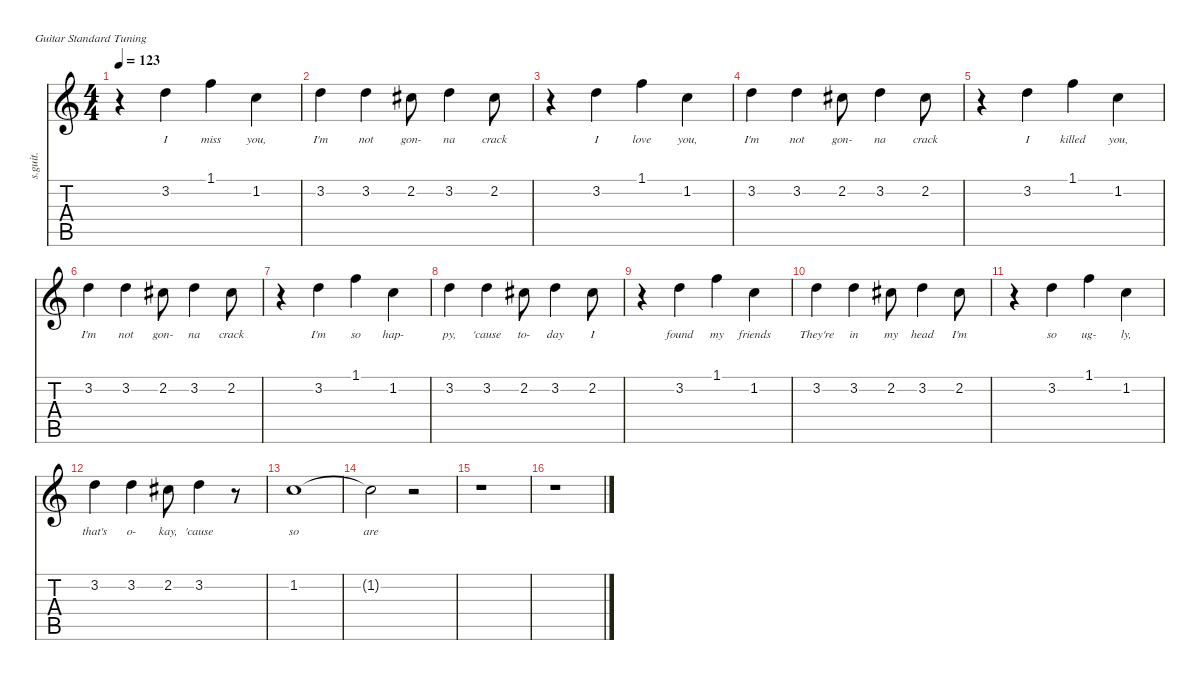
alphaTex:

\defaultSystemsLayout 4
\hideDynamics
\bracketExtendMode nobrackets
\track ("Kurt Cobain - Vocals" "s.guit.") {instrument oboe}
\staff {score tabs}
\tuning (E4 B3 G3 D3 A2 E2)
\displaytranspose 12
\ts (4 4)
\tempo 123
\clef g2
\ks c
r.4{dy fff} 3.2.4{lyrics (0 "I") lyrics (1 "") lyrics (2 "") lyrics (3 "") lyrics (4 "")} 1.1.4{lyrics (0 "miss") lyrics (1 "") lyrics (2 "") lyrics (3 "") lyrics (4 "")} 1.2.4{lyrics (0 "you,") lyrics (1 "") lyrics (2 "") lyrics (3 "") lyrics (4 "")} |
3.2.4{lyrics (0 "I'm") lyrics (1 "") lyrics (2 "") lyrics (3 "") lyrics (4 "")} 3.2.4{lyrics (0 "not") lyrics (1 "") lyrics (2 "") lyrics (3 "") lyrics (4 "")} 2.2{acc #}.8{lyrics (0 "gon-") lyrics (1 "") lyrics (2 "") lyrics (3 "") lyrics (4 "")} 3.2.4{lyrics (0 "na") lyrics (1 "") lyrics (2 "") lyrics (3 "") lyrics (4 "")} 2.2{acc #}.8{lyrics (0 "crack") lyrics (1 "") lyrics (2 "") lyrics (3 "") lyrics (4 "")} |
r.4 3.2.4{lyrics (0 "I") lyrics (1 "") lyrics (2 "") lyrics (3 "") lyrics (4 "")} 1.1.4{lyrics (0 "love") lyrics (1 "") lyrics (2 "") lyrics (3 "") lyrics (4 "")} 1.2.4{lyrics (0 "you,") lyrics (1 "") lyrics (2 "") lyrics (3 "") lyrics (4 "")} |
3.2.4{lyrics (0 "I'm") lyrics (1 "") lyrics (2 "") lyrics (3 "") lyrics (4 "")} 3.2.4{lyrics (0 "not") lyrics (1 "") lyrics (2 "") lyrics (3 "") lyrics (4 "")} 2.2{acc #}.8{lyrics (0 "gon-") lyrics (1 "") lyrics (2 "") lyrics (3 "") lyrics (4 "")} 3.2.4{lyrics (0 "na") lyrics (1 "") lyrics (2 "") lyrics (3 "") lyrics (4 "")} 2.2{acc #}.8{lyrics (0 "crack") lyrics (1 "") lyrics (2 "") lyrics (3 "") lyrics (4 "")} |
r.4 3.2.4{lyrics (0 "I") lyrics (1 "") lyrics (2 "") lyrics (3 "") lyrics (4 "")} 1.1.4{lyrics (0 "killed") lyrics (1 "") lyrics (2 "") lyrics (3 "") lyrics (4 "")} 1.2.4{lyrics (0 "you,") lyrics (1 "") lyrics (2 "") lyrics (3 "") lyrics (4 "")} |
3.2.4{lyrics (0 "I'm") lyrics (1 "") lyrics (2 "") lyrics (3 "") lyrics (4 "")} 3.2.4{lyrics (0 "not") lyrics (1 "") lyrics (2 "") lyrics (3 "") lyrics (4 "")} 2.2{acc #}.8{lyrics (0 "gon-") lyrics (1 "") lyrics (2 "") lyrics (3 "") lyrics (4 "")} 3.2.4{lyrics (0 "na") lyrics (1 "") lyrics (2 "") lyrics (3 "") lyrics (4 "")} 2.2{acc #}.8{lyrics (0 "crack") lyrics (1 "") lyrics (2 "") lyrics (3 "") lyrics (4 "")} |
r.4 3.2.4{lyrics (0 "I'm") lyrics (1 "") lyrics (2 "") lyrics (3 "") lyrics (4 "")} 1.1.4{lyrics (0 "so") lyrics (1 "") lyrics (2 "") lyrics (3 "") lyrics (4 "")} 1.2.4{lyrics (0 "hap-") lyrics (1 "") lyrics (2 "") lyrics (3 "") lyrics (4 "")} |
3.2.4{lyrics (0 "py,") lyrics (1 "") lyrics (2 "") lyrics (3 "") lyrics (4 "")} 3.2.4{lyrics (0 "'cause") lyrics (1 "") lyrics (2 "") lyrics (3 "") lyrics (4 "")} 2.2{acc #}.8{lyrics (0 "to-") lyrics (1 "") lyrics (2 "") lyrics (3 "") lyrics (4 "")} 3.2.4{lyrics (0 "day") lyrics (1 "") lyrics (2 "") lyrics (3 "") lyrics (4 "")} 2.2{acc #}.8{lyrics (0 "I") lyrics (1 "") lyrics (2 "") lyrics (3 "") lyrics (4 "")} |
r.4 3.2.4{lyrics (0 "found") lyrics (1 "") lyrics (2 "") lyrics (3 "") lyrics (4 "")} 1.1.4{lyrics (0 "my") lyrics (1 "") lyrics (2 "") lyrics (3 "") lyrics (4 "")} 1.2.4{lyrics (0 "friends") lyrics (1 "") lyrics (2 "") lyrics (3 "") lyrics (4 "")} |
3.2.4{lyrics (0 "They're") lyrics (1 "") lyrics (2 "") lyrics (3 "") lyrics (4 "")} 3.2.4{lyrics (0 "in") lyrics (1 "") lyrics (2 "") lyrics (3 "") lyrics (4 "")} 2.2{acc #}.8{lyrics (0 "my") lyrics (1 "") lyrics (2 "") lyrics (3 "") lyrics (4 "")} 3.2.4{lyrics (0 "head") lyrics (1 "") lyrics (2 "") lyrics (3 "") lyrics (4 "")} 2.2{acc #}.8{lyrics (0 "I'm") lyrics (1 "") lyrics (2 "") lyrics (3 "") lyrics (4 "")} |
r.4 3.2.4{lyrics (0 "so") lyrics (1 "") lyrics (2 "") lyrics (3 "") lyrics (4 "")} 1.1.4{lyrics (0 "ug-") lyrics (1 "") lyrics (2 "") lyrics (3 "") lyrics (4 "")} 1.2.4{lyrics (0 "ly,") lyrics (1 "") lyrics (2 "") lyrics (3 "") lyrics (4 "")} |
3.2.4{lyrics (0 "that's") lyrics (1 "") lyrics (2 "") lyrics (3 "") lyrics (4 "")} 3.2.4{lyrics (0 "o-") lyrics (1 "") lyrics (2 "") lyrics (3 "") lyrics (4 "")} 2.2{acc #}.8{lyrics (0 "kay,") lyrics (1 "") lyrics (2 "") lyrics (3 "") lyrics (4 "")} 3.2.4{lyrics (0 "'cause") lyrics (1 "") lyrics (2 "") lyrics (3 "") lyrics (4 "")} r.8 |
1.2.1{lyrics (0 "so") lyrics (1 "") lyrics (2 "") lyrics (3 "") lyrics (4 "") dy f} |
1.2{t}.2{lyrics (0 "are") lyrics (1 "") lyrics (2 "") lyrics (3 "") lyrics (4 "")} r.2 |
r.1 |
r.1
